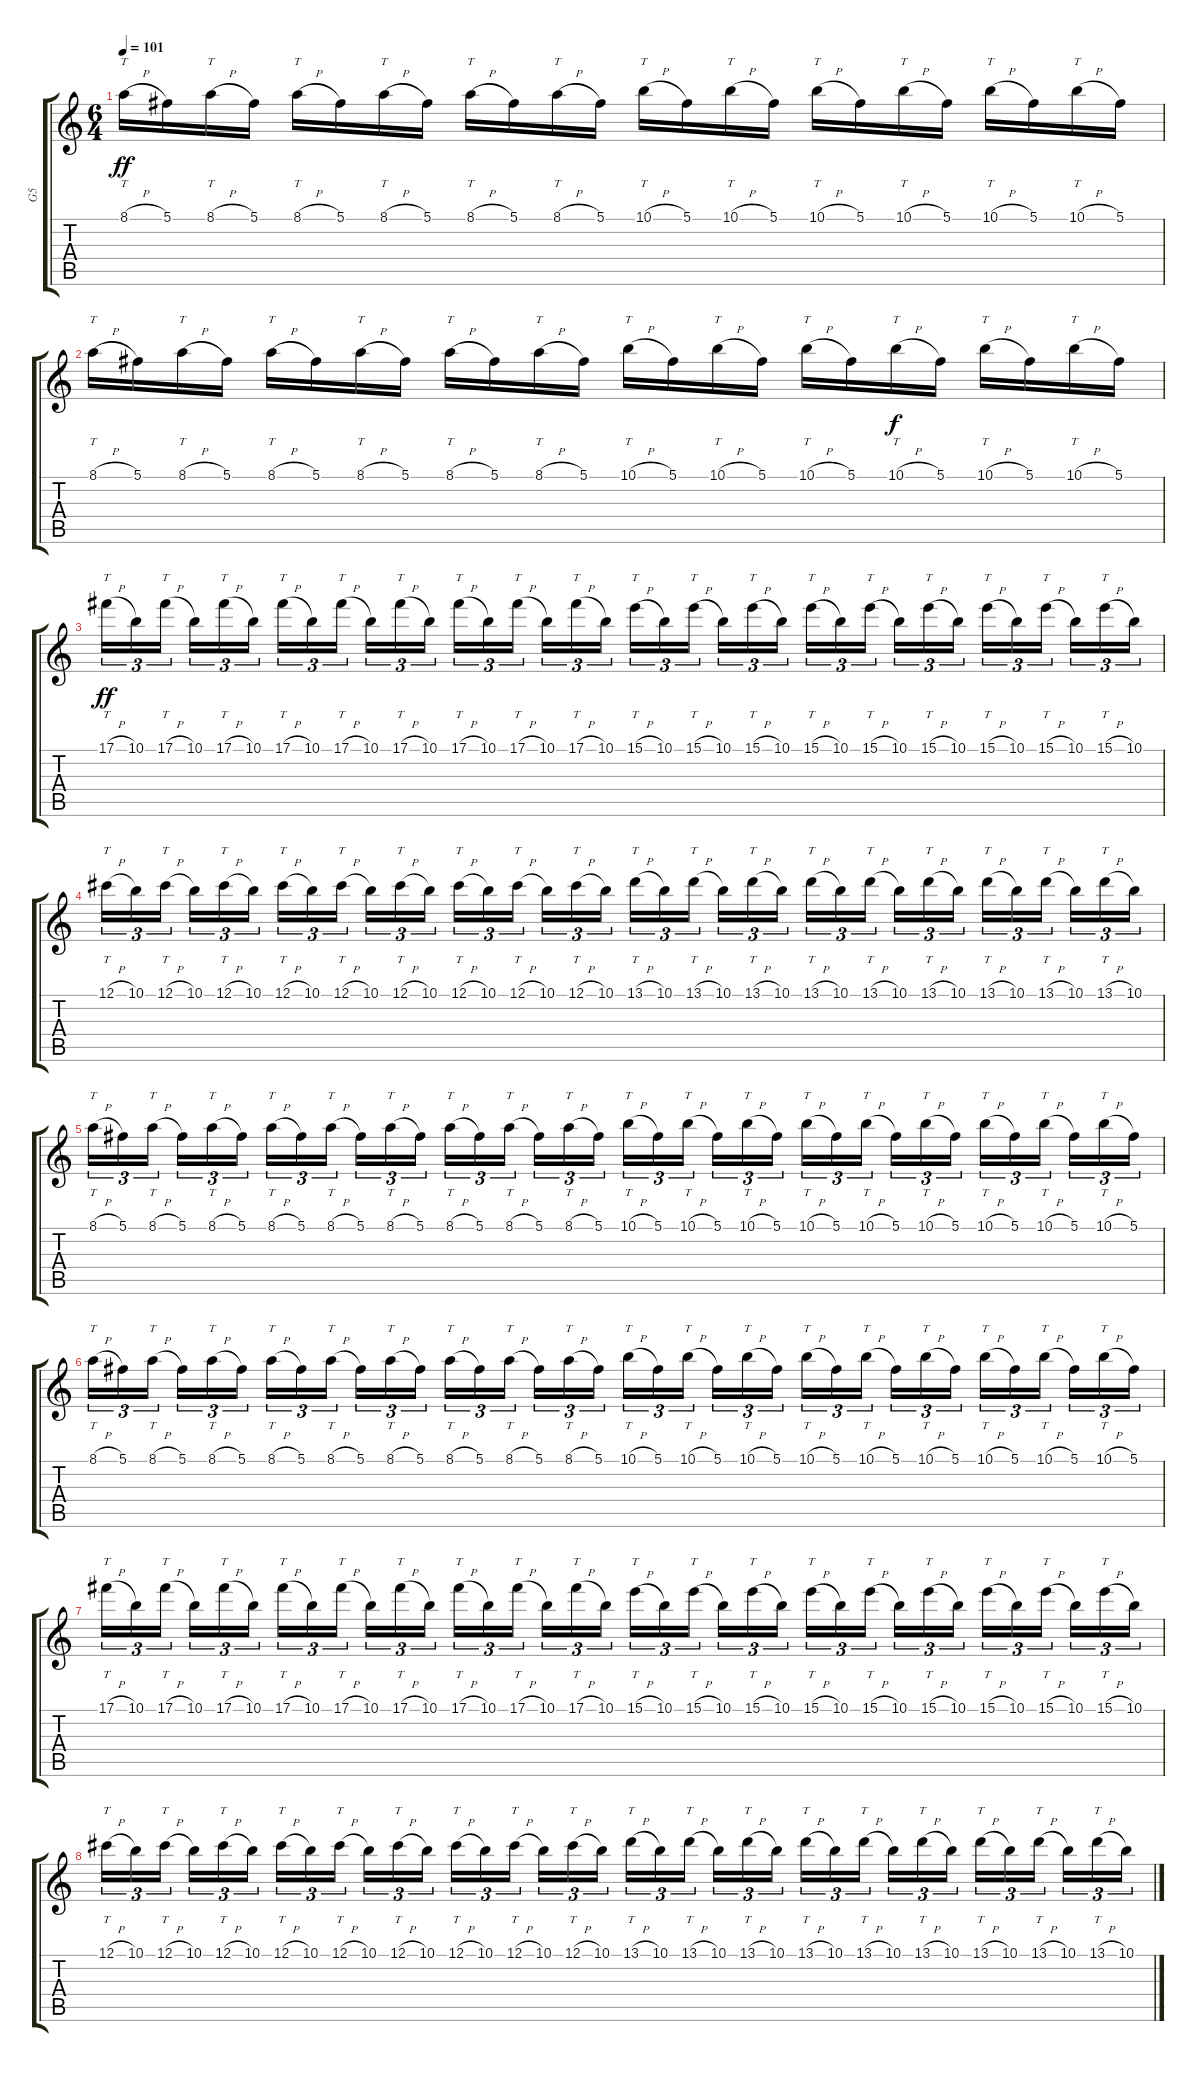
\track ("G5" "G5") {instrument distortionguitar}
\staff {score tabs}
\tuning (Db4 Ab3 E3 B2 Gb2 B1) {hide}
\ts (6 4)
\tempo 101
\clef g2
\ks c
8.1{h}.16{tt dy ff} 5.1.16 8.1{h}.16{tt} 5.1.16 8.1{h}.16{tt} 5.1.16 8.1{h}.16{tt} 5.1.16 8.1{h}.16{tt} 5.1.16 8.1{h}.16{tt} 5.1.16 10.1{h}.16{tt} 5.1.16 10.1{h}.16{tt} 5.1.16 10.1{h}.16{tt} 5.1.16 10.1{h}.16{tt} 5.1.16 10.1{h}.16{tt} 5.1.16 10.1{h}.16{tt} 5.1.16 |
8.1{h}.16{tt} 5.1.16 8.1{h}.16{tt} 5.1.16 8.1{h}.16{tt} 5.1.16 8.1{h}.16{tt} 5.1.16 8.1{h}.16{tt} 5.1.16 8.1{h}.16{tt} 5.1.16 10.1{h}.16{tt} 5.1.16 10.1{h}.16{tt} 5.1.16 10.1{h}.16{tt} 5.1.16 10.1{h}.16{tt dy f} 5.1.16 10.1{h}.16{tt} 5.1.16 10.1{h}.16{tt} 5.1.16 |
17.1{h}.16{tt tu (3 2) dy ff balance 16} 10.1.16{tu (3 2)} 17.1{h}.16{tt tu (3 2) beam splitsecondary} 10.1.16{tu (3 2)} 17.1{h}.16{tt tu (3 2)} 10.1.16{tu (3 2) beam splitsecondary} 17.1{h}.16{tt tu (3 2)} 10.1.16{tu (3 2)} 17.1{h}.16{tt tu (3 2) beam splitsecondary} 10.1.16{tu (3 2)} 17.1{h}.16{tt tu (3 2)} 10.1.16{tu (3 2) beam splitsecondary} 17.1{h}.16{tt tu (3 2)} 10.1.16{tu (3 2)} 17.1{h}.16{tt tu (3 2) beam splitsecondary} 10.1.16{tu (3 2)} 17.1{h}.16{tt tu (3 2)} 10.1.16{tu (3 2)} 15.1{h}.16{tt tu (3 2)} 10.1.16{tu (3 2)} 15.1{h}.16{tt tu (3 2) beam splitsecondary} 10.1.16{tu (3 2)} 15.1{h}.16{tt tu (3 2)} 10.1.16{tu (3 2) beam splitsecondary} 15.1{h}.16{tt tu (3 2)} 10.1.16{tu (3 2)} 15.1{h}.16{tt tu (3 2) beam splitsecondary} 10.1.16{tu (3 2)} 15.1{h}.16{tt tu (3 2)} 10.1.16{tu (3 2) beam splitsecondary} 15.1{h}.16{tt tu (3 2)} 10.1.16{tu (3 2)} 15.1{h}.16{tt tu (3 2) beam splitsecondary} 10.1.16{tu (3 2)} 15.1{h}.16{tt tu (3 2)} 10.1.16{tu (3 2)} |
12.1{h}.16{tt tu (3 2)} 10.1.16{tu (3 2)} 12.1{h}.16{tt tu (3 2) beam splitsecondary} 10.1.16{tu (3 2)} 12.1{h}.16{tt tu (3 2)} 10.1.16{tu (3 2) beam splitsecondary} 12.1{h}.16{tt tu (3 2)} 10.1.16{tu (3 2)} 12.1{h}.16{tt tu (3 2) beam splitsecondary} 10.1.16{tu (3 2)} 12.1{h}.16{tt tu (3 2)} 10.1.16{tu (3 2) beam splitsecondary} 12.1{h}.16{tt tu (3 2)} 10.1.16{tu (3 2)} 12.1{h}.16{tt tu (3 2) beam splitsecondary} 10.1.16{tu (3 2)} 12.1{h}.16{tt tu (3 2)} 10.1.16{tu (3 2)} 13.1{h}.16{tt tu (3 2)} 10.1.16{tu (3 2)} 13.1{h}.16{tt tu (3 2) beam splitsecondary} 10.1.16{tu (3 2)} 13.1{h}.16{tt tu (3 2)} 10.1.16{tu (3 2) beam splitsecondary} 13.1{h}.16{tt tu (3 2)} 10.1.16{tu (3 2)} 13.1{h}.16{tt tu (3 2) beam splitsecondary} 10.1.16{tu (3 2)} 13.1{h}.16{tt tu (3 2)} 10.1.16{tu (3 2) beam splitsecondary} 13.1{h}.16{tt tu (3 2)} 10.1.16{tu (3 2)} 13.1{h}.16{tt tu (3 2) beam splitsecondary} 10.1.16{tu (3 2)} 13.1{h}.16{tt tu (3 2)} 10.1.16{tu (3 2)} |
8.1{h}.16{tt tu (3 2)} 5.1.16{tu (3 2)} 8.1{h}.16{tt tu (3 2) beam splitsecondary} 5.1.16{tu (3 2)} 8.1{h}.16{tt tu (3 2)} 5.1.16{tu (3 2) beam splitsecondary} 8.1{h}.16{tt tu (3 2)} 5.1.16{tu (3 2)} 8.1{h}.16{tt tu (3 2) beam splitsecondary} 5.1.16{tu (3 2)} 8.1{h}.16{tt tu (3 2)} 5.1.16{tu (3 2) beam splitsecondary} 8.1{h}.16{tt tu (3 2)} 5.1.16{tu (3 2)} 8.1{h}.16{tt tu (3 2) beam splitsecondary} 5.1.16{tu (3 2)} 8.1{h}.16{tt tu (3 2)} 5.1.16{tu (3 2)} 10.1{h}.16{tt tu (3 2)} 5.1.16{tu (3 2)} 10.1{h}.16{tt tu (3 2) beam splitsecondary} 5.1.16{tu (3 2)} 10.1{h}.16{tt tu (3 2)} 5.1.16{tu (3 2) beam splitsecondary} 10.1{h}.16{tt tu (3 2)} 5.1.16{tu (3 2)} 10.1{h}.16{tt tu (3 2) beam splitsecondary} 5.1.16{tu (3 2)} 10.1{h}.16{tt tu (3 2)} 5.1.16{tu (3 2) beam splitsecondary} 10.1{h}.16{tt tu (3 2)} 5.1.16{tu (3 2)} 10.1{h}.16{tt tu (3 2) beam splitsecondary} 5.1.16{tu (3 2)} 10.1{h}.16{tt tu (3 2)} 5.1.16{tu (3 2)} |
8.1{h}.16{tt tu (3 2)} 5.1.16{tu (3 2)} 8.1{h}.16{tt tu (3 2) beam splitsecondary} 5.1.16{tu (3 2)} 8.1{h}.16{tt tu (3 2)} 5.1.16{tu (3 2) beam splitsecondary} 8.1{h}.16{tt tu (3 2)} 5.1.16{tu (3 2)} 8.1{h}.16{tt tu (3 2) beam splitsecondary} 5.1.16{tu (3 2)} 8.1{h}.16{tt tu (3 2)} 5.1.16{tu (3 2) beam splitsecondary} 8.1{h}.16{tt tu (3 2)} 5.1.16{tu (3 2)} 8.1{h}.16{tt tu (3 2) beam splitsecondary} 5.1.16{tu (3 2)} 8.1{h}.16{tt tu (3 2)} 5.1.16{tu (3 2)} 10.1{h}.16{tt tu (3 2)} 5.1.16{tu (3 2)} 10.1{h}.16{tt tu (3 2) beam splitsecondary} 5.1.16{tu (3 2)} 10.1{h}.16{tt tu (3 2)} 5.1.16{tu (3 2) beam splitsecondary} 10.1{h}.16{tt tu (3 2)} 5.1.16{tu (3 2)} 10.1{h}.16{tt tu (3 2) beam splitsecondary} 5.1.16{tu (3 2)} 10.1{h}.16{tt tu (3 2)} 5.1.16{tu (3 2) beam splitsecondary} 10.1{h}.16{tt tu (3 2)} 5.1.16{tu (3 2)} 10.1{h}.16{tt tu (3 2) beam splitsecondary} 5.1.16{tu (3 2)} 10.1{h}.16{tt tu (3 2)} 5.1.16{tu (3 2)} |
17.1{h}.16{tt tu (3 2) balance 16} 10.1.16{tu (3 2)} 17.1{h}.16{tt tu (3 2) beam splitsecondary} 10.1.16{tu (3 2)} 17.1{h}.16{tt tu (3 2)} 10.1.16{tu (3 2) beam splitsecondary} 17.1{h}.16{tt tu (3 2)} 10.1.16{tu (3 2)} 17.1{h}.16{tt tu (3 2) beam splitsecondary} 10.1.16{tu (3 2)} 17.1{h}.16{tt tu (3 2)} 10.1.16{tu (3 2) beam splitsecondary} 17.1{h}.16{tt tu (3 2)} 10.1.16{tu (3 2)} 17.1{h}.16{tt tu (3 2) beam splitsecondary} 10.1.16{tu (3 2)} 17.1{h}.16{tt tu (3 2)} 10.1.16{tu (3 2)} 15.1{h}.16{tt tu (3 2)} 10.1.16{tu (3 2)} 15.1{h}.16{tt tu (3 2) beam splitsecondary} 10.1.16{tu (3 2)} 15.1{h}.16{tt tu (3 2)} 10.1.16{tu (3 2) beam splitsecondary} 15.1{h}.16{tt tu (3 2)} 10.1.16{tu (3 2)} 15.1{h}.16{tt tu (3 2) beam splitsecondary} 10.1.16{tu (3 2)} 15.1{h}.16{tt tu (3 2)} 10.1.16{tu (3 2) beam splitsecondary} 15.1{h}.16{tt tu (3 2)} 10.1.16{tu (3 2)} 15.1{h}.16{tt tu (3 2) beam splitsecondary} 10.1.16{tu (3 2)} 15.1{h}.16{tt tu (3 2)} 10.1.16{tu (3 2)} |
12.1{h}.16{tt tu (3 2)} 10.1.16{tu (3 2)} 12.1{h}.16{tt tu (3 2) beam splitsecondary} 10.1.16{tu (3 2)} 12.1{h}.16{tt tu (3 2)} 10.1.16{tu (3 2) beam splitsecondary} 12.1{h}.16{tt tu (3 2)} 10.1.16{tu (3 2)} 12.1{h}.16{tt tu (3 2) beam splitsecondary} 10.1.16{tu (3 2)} 12.1{h}.16{tt tu (3 2)} 10.1.16{tu (3 2) beam splitsecondary} 12.1{h}.16{tt tu (3 2)} 10.1.16{tu (3 2)} 12.1{h}.16{tt tu (3 2) beam splitsecondary} 10.1.16{tu (3 2)} 12.1{h}.16{tt tu (3 2)} 10.1.16{tu (3 2)} 13.1{h}.16{tt tu (3 2)} 10.1.16{tu (3 2)} 13.1{h}.16{tt tu (3 2) beam splitsecondary} 10.1.16{tu (3 2)} 13.1{h}.16{tt tu (3 2)} 10.1.16{tu (3 2) beam splitsecondary} 13.1{h}.16{tt tu (3 2)} 10.1.16{tu (3 2)} 13.1{h}.16{tt tu (3 2) beam splitsecondary} 10.1.16{tu (3 2)} 13.1{h}.16{tt tu (3 2)} 10.1.16{tu (3 2) beam splitsecondary} 13.1{h}.16{tt tu (3 2)} 10.1.16{tu (3 2)} 13.1{h}.16{tt tu (3 2) beam splitsecondary} 10.1.16{tu (3 2)} 13.1{h}.16{tt tu (3 2)} 10.1.16{tu (3 2)}
